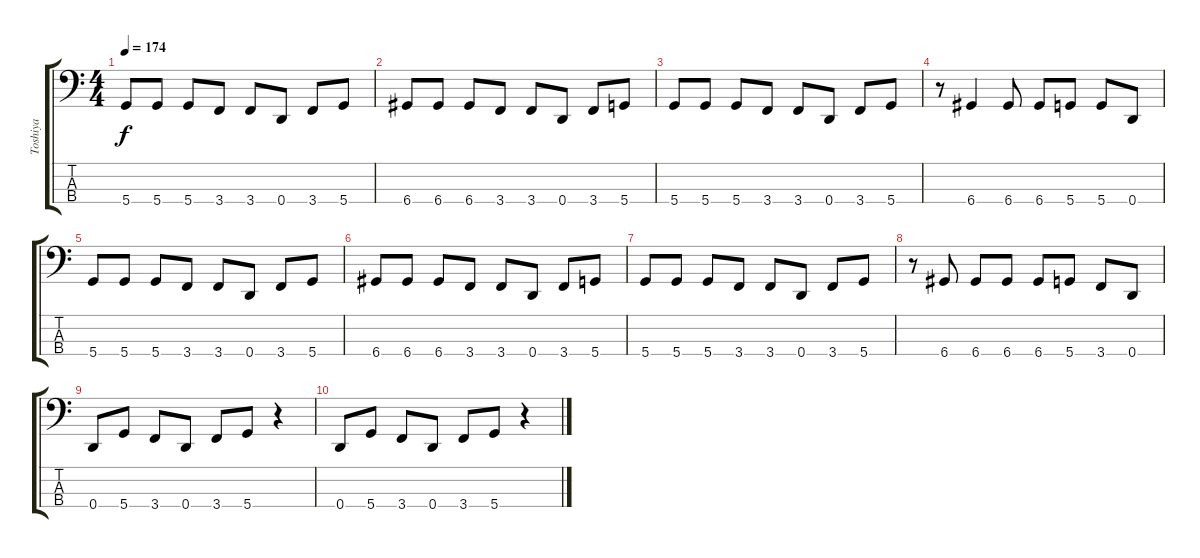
\track ("Toshiya" "Toshiya") {instrument electricbasspick}
\staff {score tabs}
\tuning (F2 C2 G1 D1) {hide}
\ts (4 4)
\tempo 174
\clef f4
\ks c
5.4.8{dy f} 5.4.8 5.4.8 3.4.8 3.4.8 0.4.8 3.4.8 5.4.8 |
6.4.8 6.4.8 6.4.8 3.4.8 3.4.8 0.4.8 3.4.8 5.4.8 |
5.4.8 5.4.8 5.4.8 3.4.8 3.4.8 0.4.8 3.4.8 5.4.8 |
r.8 6.4.4 6.4.8 6.4.8 5.4.8 5.4.8 0.4.8 |
5.4.8 5.4.8 5.4.8 3.4.8 3.4.8 0.4.8 3.4.8 5.4.8 |
6.4.8 6.4.8 6.4.8 3.4.8 3.4.8 0.4.8 3.4.8 5.4.8 |
5.4.8 5.4.8 5.4.8 3.4.8 3.4.8 0.4.8 3.4.8 5.4.8 |
r.8 6.4.8 6.4.8 6.4.8 6.4.8 5.4.8 3.4.8 0.4.8 |
0.4.8 5.4.8 3.4.8 0.4.8 3.4.8 5.4.8 r.4 |
0.4.8 5.4.8 3.4.8 0.4.8 3.4.8 5.4.8 r.4
